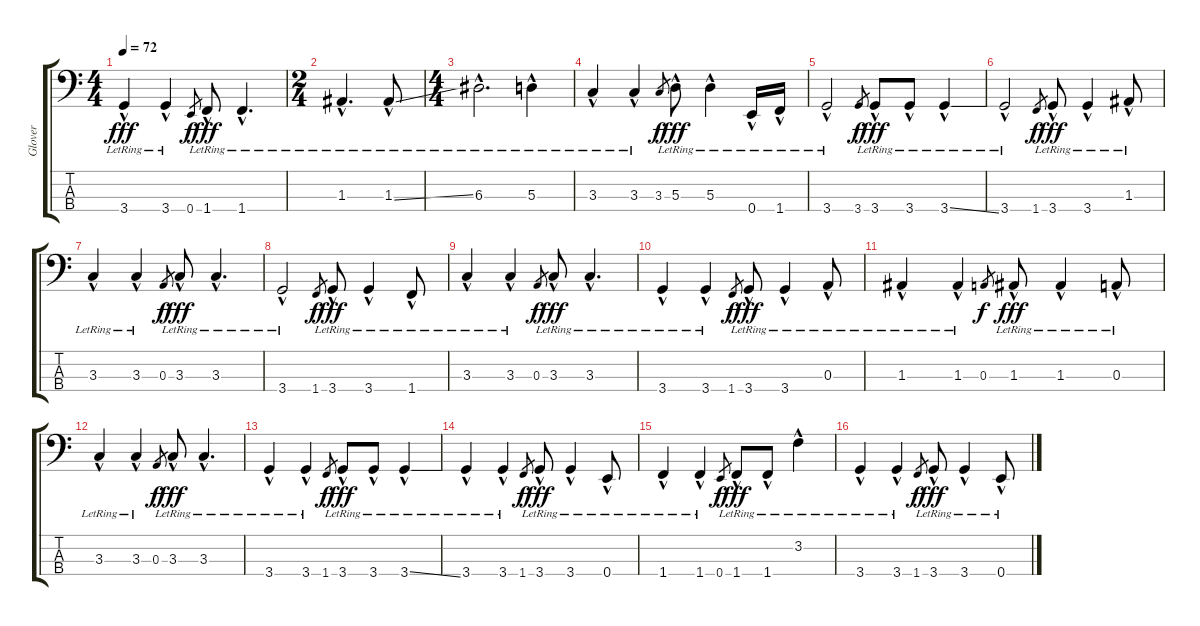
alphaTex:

\track ("Glover" "Glover") {instrument electricbasspick}
\staff {score tabs}
\tuning (G2 D2 A1 E1) {hide}
\ts (4 4)
\tempo 72
\clef f4
\ks c
3.4{hac lr}.4{dy fff} 3.4{hac lr}.4 0.4.8{gr dy f} 1.4{hac lr}.8{dy fff} 1.4{hac lr}.4{d} |
\ts (2 4)
1.3{hac lr}.4{d} 1.3{ss hac lr}.8 |
\ts (4 4)
6.3{hac lr}.2{d} 5.3{hac lr}.4 |
3.3{hac lr}.4 3.3{hac lr}.4 3.3.8{gr dy f} 5.3{hac lr}.8{dy fff} 5.3{hac lr}.4 0.4{hac lr}.16 1.4{hac lr}.16 |
3.4{hac lr}.2 3.4.8{gr dy f} 3.4{hac lr}.8{dy fff} 3.4{hac lr}.8 3.4{ss hac lr}.4 |
3.4{hac lr}.2 1.4.8{gr dy f} 3.4{hac lr}.8{dy fff} 3.4{hac lr}.4 1.3{hac lr}.8 |
3.3{hac lr}.4 3.3{hac lr}.4 0.3.8{gr dy f} 3.3{hac lr}.8{dy fff} 3.3{hac lr}.4{d} |
3.4{hac lr}.2 1.4.8{gr dy f} 3.4{hac lr}.8{dy fff} 3.4{hac lr}.4 1.4{hac lr}.8 |
3.3{hac lr}.4 3.3{hac lr}.4 0.3.8{gr dy f} 3.3{hac lr}.8{dy fff} 3.3{hac lr}.4{d} |
3.4{hac lr}.4 3.4{hac lr}.4 1.4.8{gr dy f} 3.4{hac lr}.8{dy fff} 3.4{hac lr}.4 0.3{hac lr}.8 |
1.3{hac lr}.4 1.3{hac lr}.4 0.3.8{gr dy f} 1.3{hac lr}.8{dy fff} 1.3{hac lr}.4 0.3{hac lr}.8 |
3.3{hac lr}.4 3.3{hac lr}.4 0.3.8{gr dy f} 3.3{hac lr}.8{dy fff} 3.3{hac lr}.4{d} |
3.4{hac lr}.4 3.4{hac lr}.4 1.4.8{gr dy f} 3.4{hac lr}.8{dy fff} 3.4{hac lr}.8 3.4{ss hac lr}.4 |
3.4{hac lr}.4 3.4{hac lr}.4 1.4.8{gr dy f} 3.4{hac lr}.8{dy fff} 3.4{hac lr}.4 0.4{hac lr}.8 |
1.4{hac lr}.4 1.4{hac lr}.4 0.4.8{gr dy f} 1.4{hac lr}.8{dy fff} 1.4{hac lr}.8 3.2{hac lr}.4 |
3.4{hac lr}.4 3.4{hac lr}.4 1.4.8{gr dy f} 3.4{hac lr}.8{dy fff} 3.4{hac lr}.4 0.4{hac lr}.8
